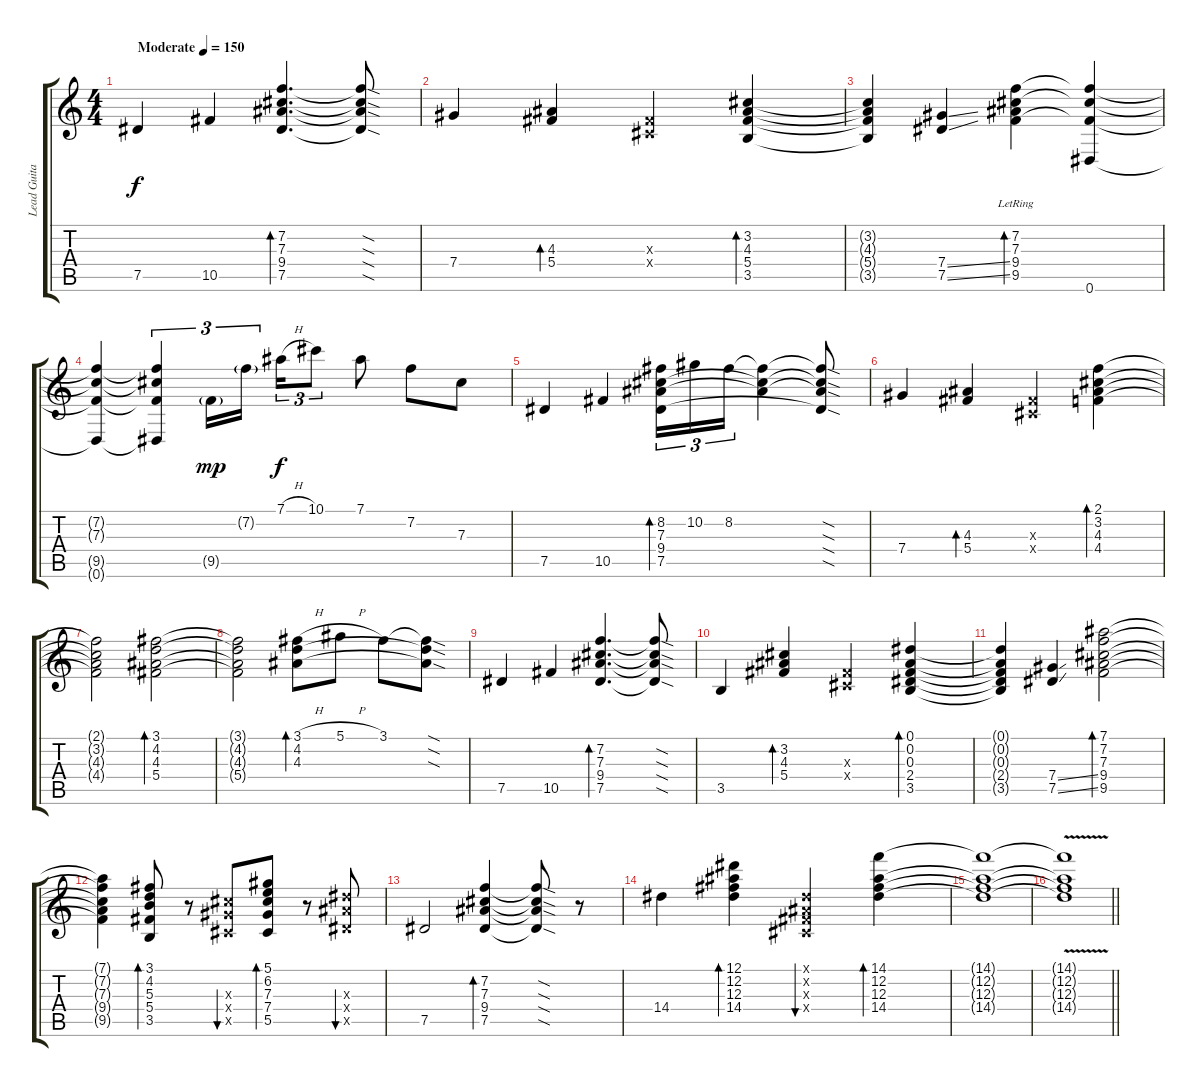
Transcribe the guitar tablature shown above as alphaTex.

\track ("Lead Guitar #1" "Lead Guita") {instrument electricguitarjazz}
\staff {score tabs}
\tuning (Eb4 Bb3 Gb3 Db3 Ab2 Eb2) {hide}
\ts (4 4)
\section ("" "")
\tempo (150 "Moderate")
\clef g2
\ks c
7.5.4{dy f volume 8 instrument electricguitarjazz} 10.5.4 (7.2 7.3 9.4 7.5).4{d bd 120} (7.2{sod t} 7.3{sod t} 9.4{sod t} 7.5{sod t}).8 |
7.4.4 (4.3 5.4).4{bd 120} (0.3{x} 0.4{x}).4 (3.2 4.3 5.4 3.5).4{bd 120} |
(3.2{t} 4.3{t} 5.4{t} 3.5{t}).4 (7.4{ss} 7.5{ss}).4 (7.2{lr} 7.3{lr} 9.4{lr} 9.5{lr}).4{bd 120} (7.2{t} 7.3{t} 9.5{t} 0.6).4 |
(7.2{t} 7.3{t} 9.5{t} 0.6{t}).4 (7.2{t} 7.3{t} 9.5{t} 0.6{t}).4{tu (3 2)} 9.5{g}.16{tu (3 2) dy mp} 7.2{g}.16{tu (3 2)} 7.1{h}.16{tu (3 2) dy f} 10.1.8{tu (3 2)} 7.1.8 7.2.8 7.3.8 |
7.5.4 10.5.4 (8.2 7.3 9.4 7.5).16{tu (3 2) bd 60} 10.2.16{tu (3 2)} 8.2.16{tu (3 2)} (8.2{t} 7.3{t} 9.4{t}).4 (8.2{sod t} 7.3{sod t} 9.4{sod t} 7.5{sod t}).8 |
7.4.4 (4.3 5.4).4{bd 120} (0.3{x} 0.4{x}).4 (2.1 3.2 4.3 4.4).4{bd 120} |
(2.1{t} 3.2{t} 4.3{t} 4.4{t}).2 (3.1 4.2 4.3 5.4).2{bd 240} |
(3.1{t} 4.2{t} 4.3{t} 5.4{t}).2 (3.1{h} 4.2 4.3).8{bd 240} 5.1{h}.8 3.1.8 (3.1{sod t} 4.2{sod t} 4.3{sod t}).8 |
7.5.4 10.5.4 (7.2 7.3 9.4 7.5).4{d bd 60} (7.2{sod t} 7.3{sod t} 9.4{sod t} 7.5{sod t}).8 |
3.5.4 (3.2 4.3 5.4).4{bd 120} (0.3{x} 0.4{x}).4 (0.1 0.2 0.3 2.4 3.5).4{bd 120} |
(0.1{t} 0.2{t} 0.3{t} 2.4{t} 3.5{t}).4 (7.4{ss} 7.5{ss}).4 (7.1 7.2 7.3 9.4 9.5).2{bd 120} |
(7.1{t} 7.2{t} 7.3{t} 9.4{t} 9.5{t}).4 (3.1 4.2 5.3 5.4 3.5).8{bd 60} r.8 (7.3{x} 7.4{x} 5.5{x}).8{bu 30} (5.1 6.2 7.3 7.4 5.5).8{bd 60} r.8 (9.3{x} 9.4{x} 7.5{x}).8{bu 30} |
7.5.2 (7.2 7.3 9.4 7.5).4{bd 60} (7.2{sod t} 7.3{sod t} 9.4{sod t} 7.5{sod t}).8 r.8 |
14.4.4 (12.1 12.2 12.3 14.4).4{bd 240} (0.1{x} 0.2{x} 0.3{x} 0.4{x}).4{bu 60} (14.1 12.2 12.3 14.4).4{bd 240} |
(14.1{t} 12.2{t} 12.3{t} 14.4{t}).1 |
\barLineRight lightlight
(14.1{v t} 12.2{t} 12.3{t} 14.4{t}).1
